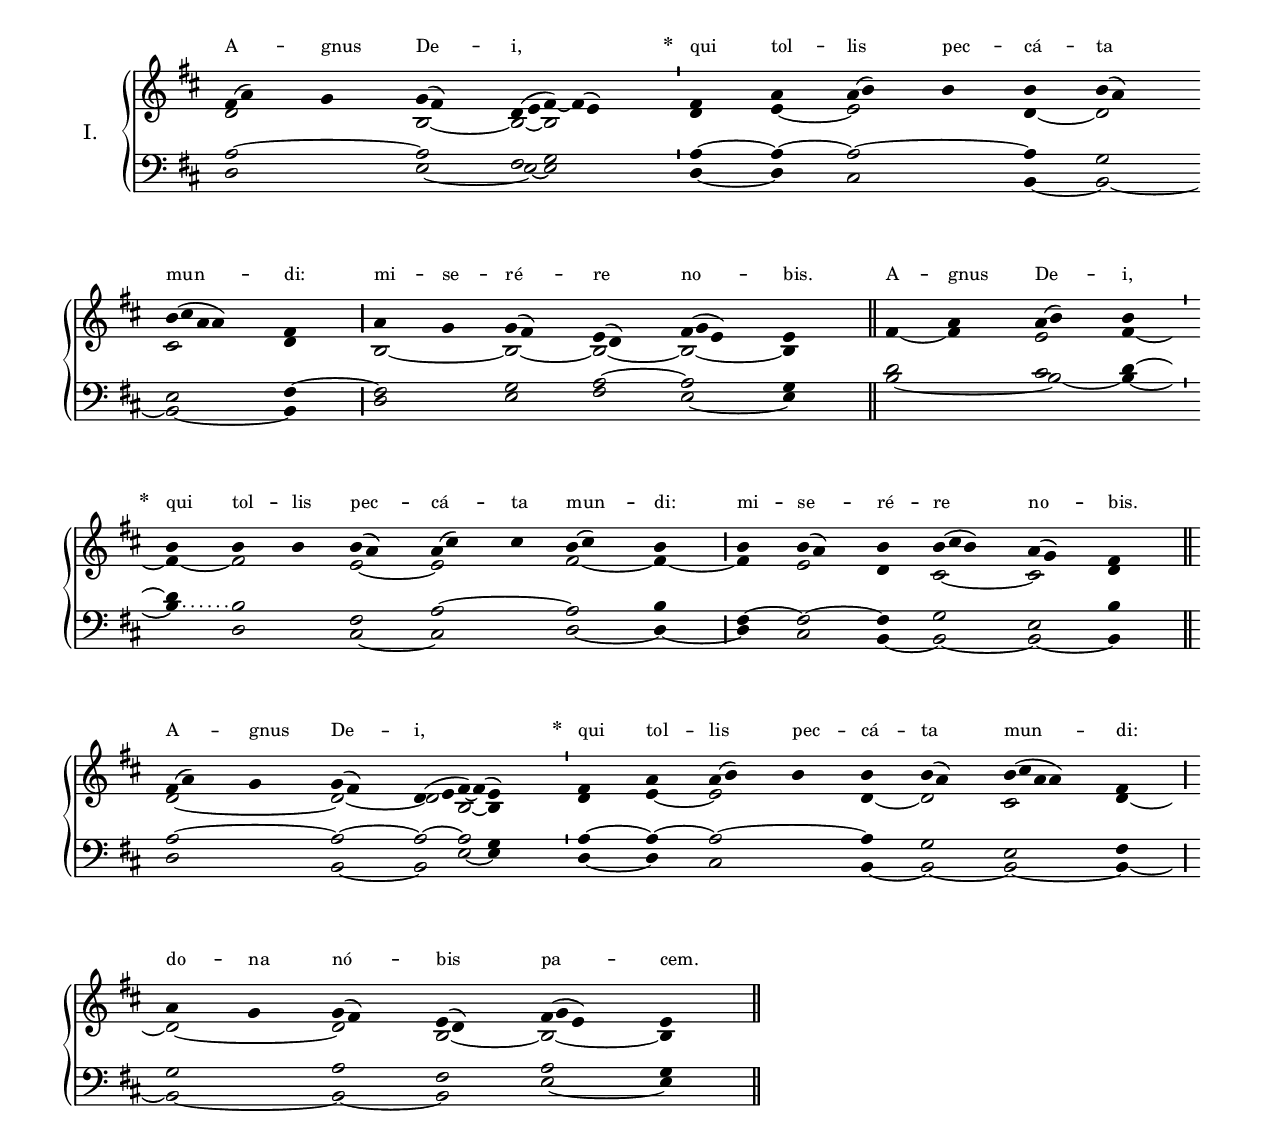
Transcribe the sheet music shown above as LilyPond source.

\version "2.18"
\include "gregorian.ly"
\include "noh2.ily"

%Page reference: page v.90
%(volume.page)

global = {
 \key e \dorian
 \cadenzaOn 
 \override Glissando #'thickness = #2.0
}

chantText = \lyricmode {
A -- gnus De -- i, 
\set stanza = " * " qui tol -- lis pec -- cá -- ta mun -- di: 
mi -- se -- ré -- re no -- bis. 
A -- gnus De -- i, 
\set stanza = " * " qui tol -- lis pec -- cá -- ta mun -- di: 
mi -- se -- ré -- re no -- bis. 
A -- gnus De -- i, 
\set stanza = " * " qui tol -- lis pec -- cá -- ta mun -- di: 
do -- na nó -- bis pa -- cem. 
}

chantMusic = {
\tieDown   fis'4 ( a'4) g'4 g'4 ( fis'4) d'4 ( e'4 fis'4) ~ fis'4 ( e'4) \divisioMinima
 fis'4 a'4 a'4 ( b'4) b'4 b'4 b'4 ( a'4) \forceBreak
 b'4 ( cis''4 a'4 a'4) fis'4 \divisioMaior
 a'4 g'4 g'4 ( fis'4) e'4 ( d'4) fis'4 ( g'4 e'4) e'4 \finalis
 fis'4 a'4 a'4 ( b'4) b'4 \divisioMinima
 \forceBreak
 b'4 b'4 b'4 b'4 ( a'4) a'4 ( cis''4) cis''4 b'4 ( cis''4) b'4 \divisioMaior
 b'4 b'4 ( a'4) b'4 b'4 ( cis''4 b'4) a'4 ( g'4) fis'4 \finalis
 \forceBreak
 fis'4 ( a'4) g'4 g'4 ( fis'4) d'4 ( e'4 fis'4) ~ fis'4 ( e'4) \divisioMinima
 fis'4 a'4 a'4 ( b'4) b'4 b'4 b'4 ( a'4) b'4 ( cis''4 a'4 a'4) fis'4 \divisioMaior
 \forceBreak
 a'4 g'4 g'4 ( fis'4) e'4 ( d'4) fis'4 ( g'4 e'4) e'4 \finalis
}

altoMusic = {
d'2*3/2 b2 ~ b2 ~ b2*3/2 \divisioMinima
d'4 e'4 ~ e'2*3/2 d'4 ~ d'2 cis'2*4/2 d'4 \divisioMaior
b2 ~ b2 ~ b2 ~ b2*3/2 ~ b4 \finalis
fis'4 ~ fis'4 e'2 fis'4 ~ \divisioMinima
fis'4 ~ fis'2 e'2 ~ e'2*3/2 fis'2 ~ fis'4 ~ \divisioMaior
fis'4 e'2 d'4 cis'2*3/2 ~ cis'2 d'4 \finalis
d'2*3/2 ~ d'2 ~ d'2 b2 ~ b4 \divisioMinima
d'4 e'4 ~ e'2*3/2 d'4 ~ d'2 cis'2*4/2 d'4 ~ \divisioMaior
d'2 ~ d'2 b2 ~ b2*3/2 ~ b4 \finalis
}

tenorMusic = {
a2*3/2 ~ a2 fis2 g2*3/2 \divisioMinima
a4 ~ a4 ~ a2*3/2 ~ a4 g2 e2*4/2 fis4 ~ \divisioMaior
fis2 g2 a2 ~ a2*3/2 g4 \finalis
d'2 cis'2 d'4 ~ \divisioMinima
d'4 b2 fis2 a2*3/2 ~ a2 b4 \divisioMaior
fis4 ~ fis2 ~ fis4 g2*3/2 e2 b4 \finalis
a2*3/2 ~ a2 ~ a2 ~ a2 g4 \divisioMinima
a4 ~ a4 ~ a2*3/2 ~ a4 g2 e2*4/2 fis4 \divisioMaior
g2 a2 fis2 a2*3/2 g4 \finalis
}

bassMusic = {
d2*3/2 e2 ~ e2 ~ e2*3/2 \divisioMinima
d4 ~ d4 cis2*3/2 b,4 ~ b,2 ~ b,2*4/2 ~ b,4 \divisioMaior
d2 e2 fis2 e2*3/2 ~ e4 \finalis
b2 ~ b2 ~ b4 ~ \divisioMinima
b4 d2 cis2 ~ cis2*3/2 d2 ~ d4 ~ \divisioMaior
d4 cis2 b,4 ~ b,2*3/2 ~ b,2 ~ b,4 \finalis
d2*3/2 b,2 ~ b,2 e2 ~ e4 \divisioMinima
d4 ~ d4 cis2*3/2 b,4 ~ b,2 ~ b,2*4/2 ~ b,4 ~ \divisioMaior
b,2 ~ b,2 ~ b,2 e2*3/2 ~ e4 \finalis
}

voiceLines = {
\voiceLineStyle


s2*38/2
\allowVoiceLineBreak
\voiceLine "down" "down" b2*1/2 b2*1/2


}

\score{
  <<
    \new Lyrics
    \new GrandStaff <<
      \set GrandStaff.autoBeaming = ##f
      \set GrandStaff.instrumentName = \markup \center-column {
        "I."
      }
      \new Staff = up <<
        \new Voice = "chant" {
          \voiceOne \global \chantMusic
        }
        \new Voice {
          \voiceTwo \global \altoMusic
        }
      >>

      \new Staff = down <<
        \clef bass
        \new Voice {
          \voiceOne \global \tenorMusic
        }
        \new Voice {
          \voiceTwo \global \bassMusic
        }
	\new Voice {
        \voiceThree \global \voiceLines
        }
      >>
    >>
    \context Lyrics {
      \lyricsto chant {
      \chantText
    }
    }
  >>
  \layout{
  }
  
}
